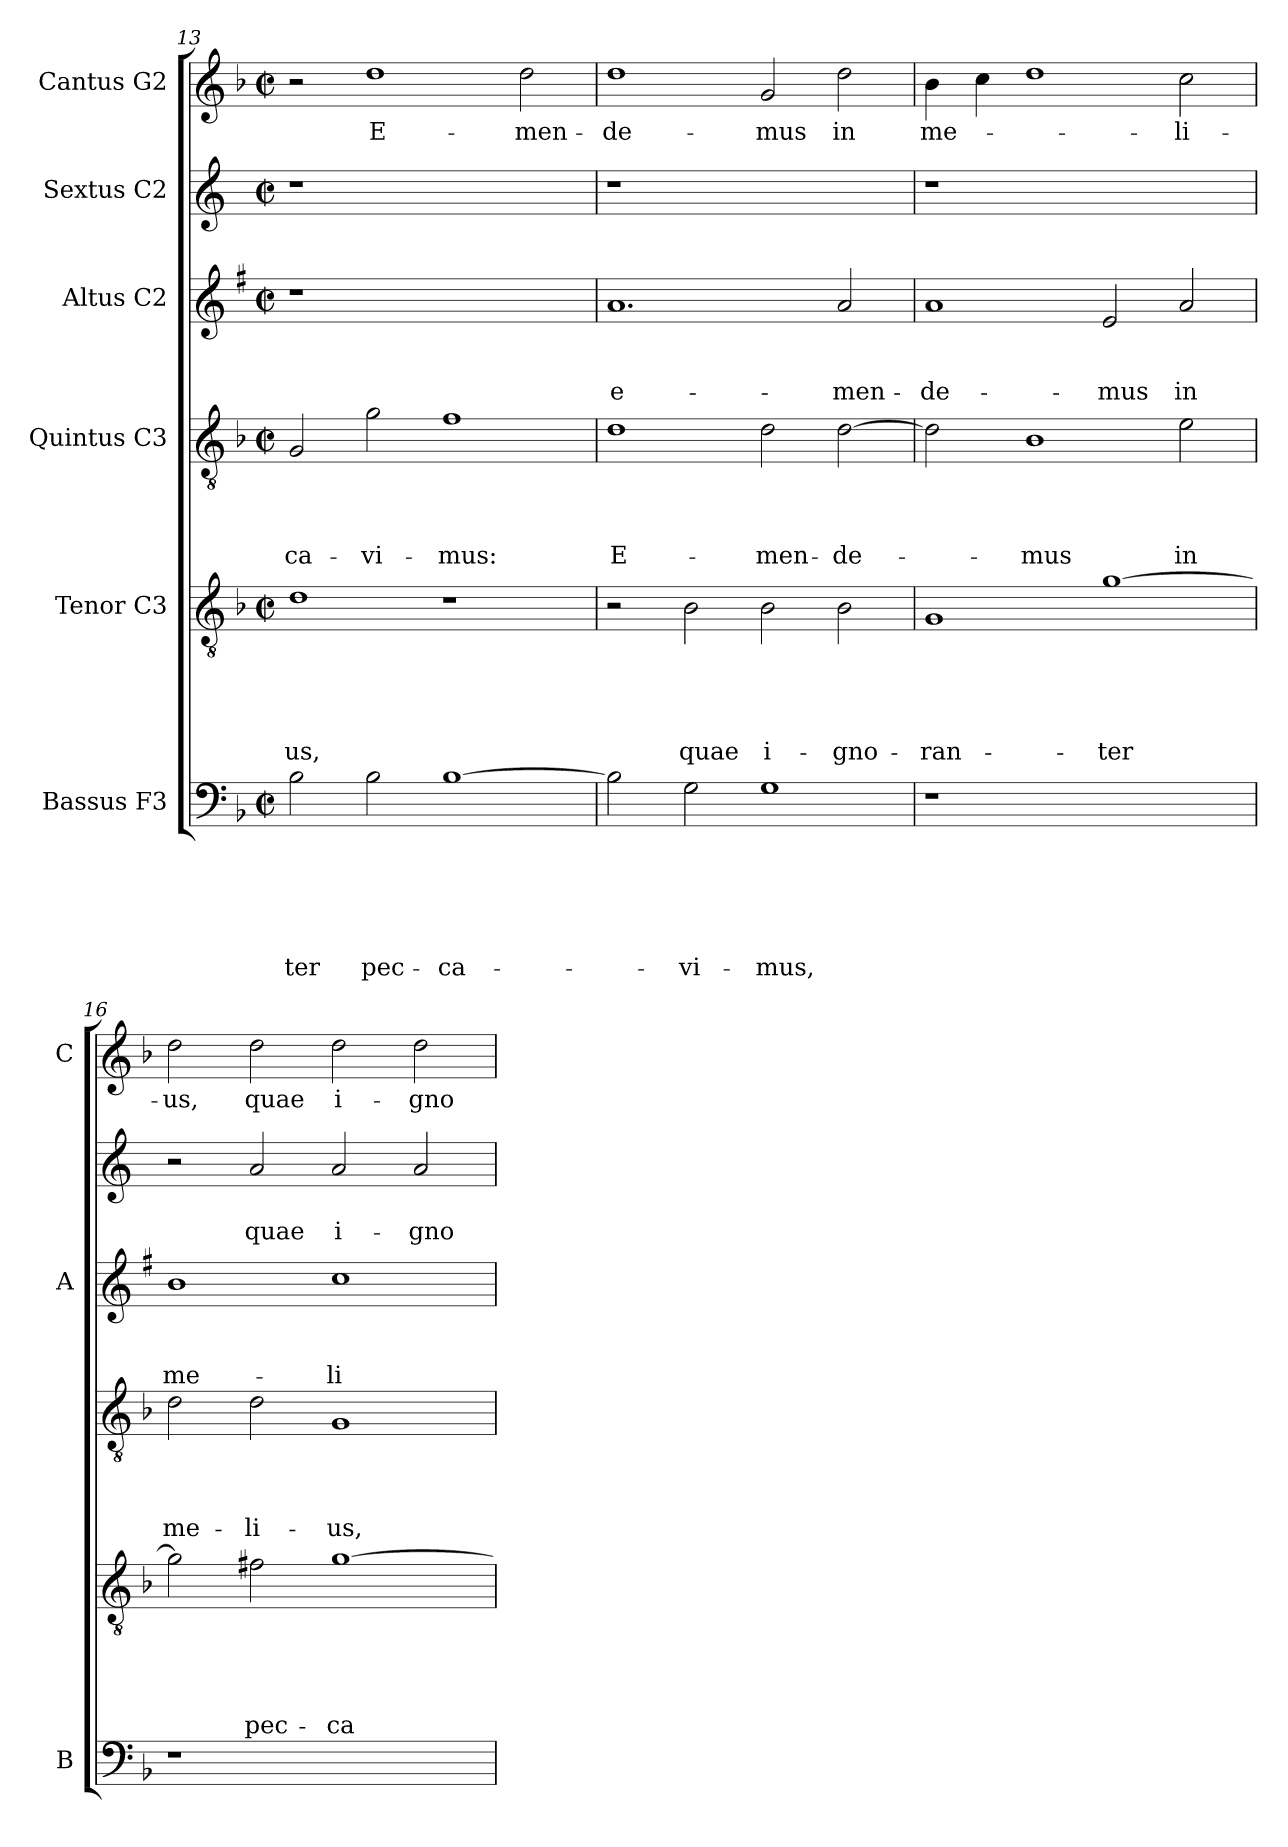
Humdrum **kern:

**kern	**text	**text	**text	**text	**text	**text	**kern	**text	**text	**text	**text	**text	**kern	**text	**text	**text	**text	**kern	**text	**text	**text	**kern	**text	**text	**kern	**text
*part6	*part6	*part6	*part6	*part6	*part6	*part6	*part5	*part5	*part5	*part5	*part5	*part5	*part4	*part4	*part4	*part4	*part4	*part3	*part3	*part3	*part3	*part2	*part2	*part2	*part1	*part1
*staff6	*staff6	*staff6	*staff6	*staff6	*staff6	*staff6	*staff5	*staff5	*staff5	*staff5	*staff5	*staff5	*staff4	*staff4	*staff4	*staff4	*staff4	*staff3	*staff3	*staff3	*staff3	*staff2	*staff2	*staff2	*staff1	*staff1
*I"Bassus F3	*	*	*	*	*	*	*I"Tenor C3	*	*	*	*	*	*I"Quintus C3	*	*	*	*	*I"Altus C2	*	*	*	*I"Sextus C2	*	*	*I"Cantus G2	*
*I'B	*	*	*	*	*	*	*	*	*	*	*	*	*	*	*	*	*	*I'A	*	*	*	*	*	*	*I'C	*
!!LO:LB:g=z
*clefF4	*	*	*	*	*	*	*clefGv2	*	*	*	*	*	*clefGv2	*	*	*	*	*clefG2	*	*	*	*clefG2	*	*	*clefG2	*
*	*	*	*	*	*	*	*	*	*	*	*	*	*	*	*	*	*	*ITrd1c2	*	*	*	*ITrd4c7	*	*	*	*
*k[b-]	*	*	*	*	*	*	*k[b-]	*	*	*	*	*	*k[b-]	*	*	*	*	*k[b-]	*	*	*	*k[b-]	*	*	*k[b-]	*
*F:	*	*	*	*	*	*	*F:	*	*	*	*	*	*F:	*	*	*	*	*F:	*	*	*	*F:	*	*	*F:	*
*M2/2	*	*	*	*	*	*	*M2/2	*	*	*	*	*	*M2/2	*	*	*	*	*M2/2	*	*	*	*M2/2	*	*	*M2/2	*
*met(c|)	*	*	*	*	*	*	*met(c|)	*	*	*	*	*	*met(c|)	*	*	*	*	*met(c|)	*	*	*	*met(c|)	*	*	*met(c|)	*
=13	=13	=13	=13	=13	=13	=13	=13	=13	=13	=13	=13	=13	=13	=13	=13	=13	=13	=13	=13	=13	=13	=13	=13	=13	=13	=13
!	!	!	!	!	!	!LO:LY:b	!	!	!	!	!	!LO:LY:b	!	!	!	!	!LO:LY:b	!	!	!	!	!	!	!	!	!
2B-\	.	.	.	.	.	-ter	1d	.	.	.	.	-us,	2G/	.	.	.	-ca-	1r	.	.	.	1r	.	.	2r	.
!	!	!	!	!	!	!LO:LY:b	!	!	!	!	!	!	!	!	!	!	!LO:LY:b	!	!	!	!	!	!	!	!	!LO:LY:b
2B-\	.	.	.	.	.	pec-	.	.	.	.	.	.	2g\	.	.	.	-vi-	.	.	.	.	.	.	.	1dd	E-
!	!	!	!	!	!	!LO:LY:b	!	!	!	!	!	!	!	!	!	!	!LO:LY:b	!	!	!	!	!	!	!	!	!
[1B-	.	.	.	.	.	-ca-	1r	.	.	.	.	.	1f	.	.	.	-mus:	1ryy	.	.	.	1ryy	.	.	.	.
!	!	!	!	!	!	!	!	!	!	!	!	!	!	!	!	!	!	!	!	!	!	!	!	!	!	!LO:LY:b
.	.	.	.	.	.	.	.	.	.	.	.	.	.	.	.	.	.	.	.	.	.	.	.	.	2dd\	-men-
=14	=14	=14	=14	=14	=14	=14	=14	=14	=14	=14	=14	=14	=14	=14	=14	=14	=14	=14	=14	=14	=14	=14	=14	=14	=14	=14
!	!	!	!	!	!	!	!	!	!	!	!	!	!	!	!	!	!LO:LY:b	!	!	!	!LO:LY:b	!	!	!	!	!LO:LY:b
2B-\]	.	.	.	.	.	.	2r	.	.	.	.	.	1d	.	.	.	E-	1.g	.	.	e-	1r	.	.	1dd	-de-
!	!	!	!	!	!	!LO:LY:b	!	!	!	!	!	!LO:LY:b	!	!	!	!	!	!	!	!	!	!	!	!	!	!
2G\	.	.	.	.	.	-vi-	2B-\	.	.	.	.	quae	.	.	.	.	.	.	.	.	.	.	.	.	.	.
!	!	!	!	!	!	!LO:LY:b	!	!	!	!	!	!LO:LY:b	!	!	!	!	!LO:LY:b	!	!	!	!	!	!	!	!	!LO:LY:b
1G	.	.	.	.	.	-mus,	2B-\	.	.	.	.	i-	2d\	.	.	.	-men-	.	.	.	.	1ryy	.	.	2g/	-mus
!	!	!	!	!	!	!	!	!	!	!	!	!LO:LY:b	!	!	!	!	!LO:LY:b	!	!	!	!LO:LY:b	!	!	!	!	!LO:LY:b
.	.	.	.	.	.	.	2B-\	.	.	.	.	-gno-	[2d\	.	.	.	-de-	2g/	.	.	-men-	.	.	.	2dd\	in
=15	=15	=15	=15	=15	=15	=15	=15	=15	=15	=15	=15	=15	=15	=15	=15	=15	=15	=15	=15	=15	=15	=15	=15	=15	=15	=15
!	!	!	!	!	!	!	!	!	!	!	!	!LO:LY:b	!	!	!	!	!	!	!	!	!LO:LY:b	!	!	!	!	!LO:LY:b
1r	.	.	.	.	.	.	1G	.	.	.	.	-ran-	2d\]	.	.	.	.	1g	.	.	-de-	1r	.	.	4b-\	me-
.	.	.	.	.	.	.	.	.	.	.	.	.	.	.	.	.	.	.	.	.	.	.	.	.	4cc\	.
!	!	!	!	!	!	!	!	!	!	!	!	!	!	!	!	!	!LO:LY:b	!	!	!	!	!	!	!	!	!
.	.	.	.	.	.	.	.	.	.	.	.	.	1B-	.	.	.	-mus	.	.	.	.	.	.	.	1dd	.
!	!	!	!	!	!	!	!	!	!	!	!	!LO:LY:b	!	!	!	!	!	!	!	!	!LO:LY:b	!	!	!	!	!
1ryy	.	.	.	.	.	.	[1g	.	.	.	.	-ter	.	.	.	.	.	2d/	.	.	-mus	1ryy	.	.	.	.
!	!	!	!	!	!	!	!	!	!	!	!	!	!	!	!	!	!LO:LY:b	!	!	!	!LO:LY:b	!	!	!	!	!LO:LY:b
.	.	.	.	.	.	.	.	.	.	.	.	.	2e\	.	.	.	in	2g/	.	.	in	.	.	.	2cc\	-li-
=16	=16	=16	=16	=16	=16	=16	=16	=16	=16	=16	=16	=16	=16	=16	=16	=16	=16	=16	=16	=16	=16	=16	=16	=16	=16	=16
!	!	!	!	!	!	!	!	!	!	!	!	!	!	!	!	!	!LO:LY:b	!	!	!	!LO:LY:b	!	!	!	!	!LO:LY:b
1r	.	.	.	.	.	.	2g\]	.	.	.	.	.	2d\	.	.	.	me-	1a	.	.	me-	2r	.	.	2dd\	-us,
!	!	!	!	!	!	!	!	!	!	!	!	!LO:LY:b	!	!	!	!	!LO:LY:b	!	!	!	!	!	!	!LO:LY:b	!	!LO:LY:b
.	.	.	.	.	.	.	2f#\	.	.	.	.	pec-	2d\	.	.	.	-li-	.	.	.	.	2d/	.	quae	2dd\	quae
!	!	!	!	!	!	!	!	!	!	!	!	!LO:LY:b	!	!	!	!	!LO:LY:b	!	!	!	!LO:LY:b	!	!	!LO:LY:b	!	!LO:LY:b
1ryy	.	.	.	.	.	.	[1g	.	.	.	.	-ca-	1G	.	.	.	-us,	1b-	.	.	-li-	2d/	.	i-	2dd\	i-
!	!	!	!	!	!	!	!	!	!	!	!	!	!	!	!	!	!	!	!	!	!	!	!	!LO:LY:b	!	!LO:LY:b
.	.	.	.	.	.	.	.	.	.	.	.	.	.	.	.	.	.	.	.	.	.	2d/	.	-gno-	2dd\	-gno-
=	=	=	=	=	=	=	=	=	=	=	=	=	=	=	=	=	=	=	=	=	=	=	=	=	=	=
*-	*-	*-	*-	*-	*-	*-	*-	*-	*-	*-	*-	*-	*-	*-	*-	*-	*-	*-	*-	*-	*-	*-	*-	*-	*-	*-
